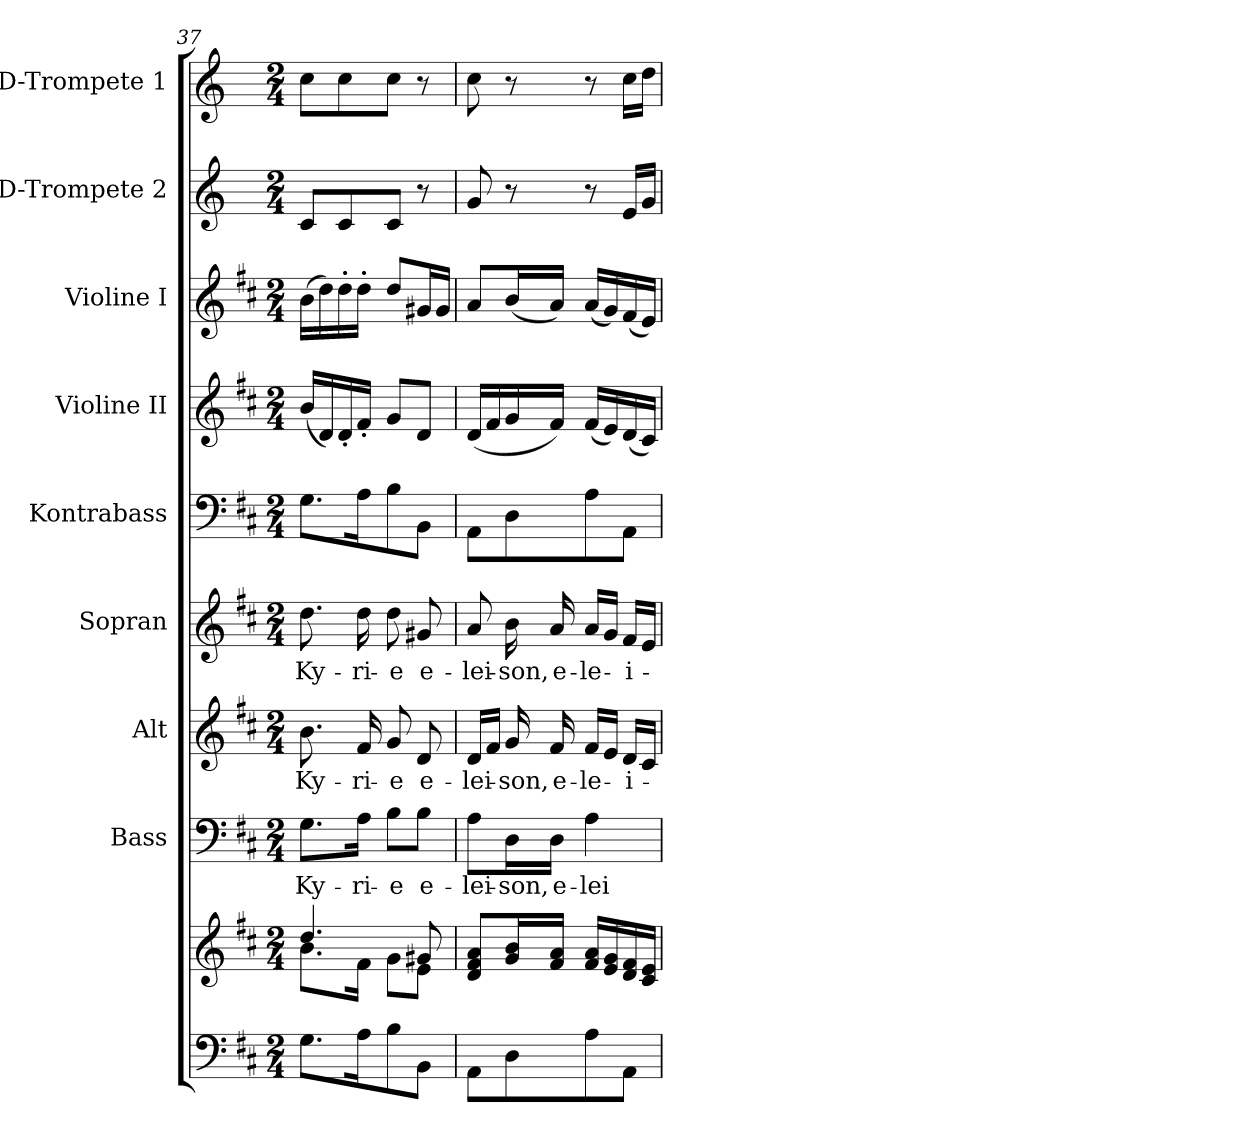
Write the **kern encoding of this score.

**kern	**kern	**kern	**text	**kern	**text	**kern	**text	**kern	**kern	**kern	**kern	**kern
*part9	*part9	*part8	*part8	*part7	*part7	*part6	*part6	*part5	*part4	*part3	*part2	*part1
*staff10	*staff9	*staff8	*staff8	*staff7	*staff7	*staff6	*staff6	*staff5	*staff4	*staff3	*staff2	*staff1
*	*	*I"Bass	*	*I"Alt	*	*I"Sopran	*	*I"Kontrabass	*I"Violine II	*I"Violine I	*I"D-Trompete 2	*I"D-Trompete 1
*	*	*I'B.	*	*I'A.	*	*I'S.	*	*I'Kb.	*I'Vl. II	*I'Vl. I	*I'D Trp. 2	*I'D Trp. 1
!!LO:PB:g=z
*clefF4	*clefG2	*clefF4	*	*clefG2	*	*clefG2	*	*clefF4	*clefG2	*clefG2	*clefG2	*clefG2
*	*	*	*	*	*	*	*	*ITrd7c12	*	*	*ITrd-1c-2	*ITrd-1c-2
*k[f#c#]	*k[f#c#]	*k[f#c#]	*	*k[f#c#]	*	*k[f#c#]	*	*k[f#c#]	*k[f#c#]	*k[f#c#]	*k[f#c#]	*k[f#c#]
*D:	*D:	*D:	*	*D:	*	*D:	*	*D:	*D:	*D:	*D:	*D:
*M2/4	*M2/4	*M2/4	*	*M2/4	*	*M2/4	*	*M2/4	*M2/4	*M2/4	*M2/4	*M2/4
=37	=37	=37	=37	=37	=37	=37	=37	=37	=37	=37	=37	=37
*	*^	*	*	*	*	*	*	*	*	*	*	*
!	!	!	!	!LO:LY:b	!	!LO:LY:b	!	!LO:LY:b	!	!	!	!	!
8.G\L	4.dd/	8.b\L	8.G\L	Ky-	8.b\	Ky-	8.dd\	Ky-	8.GG\L	(<16b/LL	(>16b\LL	8d/L	8dd\L
.	.	.	.	.	.	.	.	.	.	16d/)	16dd\)	.	.
.	.	.	.	.	.	.	.	.	.	16d'</	16dd'>\	8d/	8dd\
!	!	!	!	!LO:LY:b	!	!LO:LY:b	!	!LO:LY:b	!	!	!	!	!
16A\k	.	16f#\Jk	16A\Jk	-ri-	16f#/	-ri-	16dd\	-ri-	16AA\k	16f#'</JJ	16dd'>\JJ	.	.
!	!	!	!	!LO:LY:b	!	!LO:LY:b	!	!LO:LY:b	!	!	!	!	!
8B\	.	8g\L	8B\L	-e	8g/	-e	8dd\	-e	8BB\	8g/L	8dd/L	8d/J	8dd\J
!	!	!	!	!LO:LY:b	!	!LO:LY:b	!	!LO:LY:b	!	!	!	!	!
8BB\J	8g#X/	8e\J	8B\J	e-	8d/	e-	8g#X/	e-	8BBB\J	8d/J	16g#X/L	8r	8r
.	.	.	.	.	.	.	.	.	.	.	16g#/JJ	.	.
*	*v	*v	*	*	*	*	*	*	*	*	*	*	*
=38	=38	=38	=38	=38	=38	=38	=38	=38	=38	=38	=38	=38
!	!	!	!LO:LY:b	!	!LO:LY:b	!	!LO:LY:b	!	!	!	!	!
8AA\L	8d/ 8f#/ 8a/L	8A\L	-lei-	16d/LL	-lei-	8a/	-lei-	8AAA\L	(<16d/LL	8a/L	8a/	8dd\
.	.	.	.	16f#/JJ	.	.	.	.	16f#/	.	.	.
!	!	!	!LO:LY:b	!	!LO:LY:b	!	!LO:LY:b	!	!	!	!	!
8D\	16g/ 16b/L	16D\L	-son,	16g/	-son,	16b\	-son,	8DD\	16g/	(<16b/L	8r	8r
!	!	!	!LO:LY:b	!	!LO:LY:b	!	!LO:LY:b	!	!	!	!	!
.	16f#/ 16a/JJ	16D\JJ	e-	16f#/	e-	16a/	e-	.	16f#/JJ)	16a/JJ)	.	.
!	!	!	!LO:LY:b	!	!LO:LY:b	!	!LO:LY:b	!	!	!	!	!
8A\	16f#/ 16a/LL	4A\	-lei-	16f#/LL	-le-	16a/LL	-le-	8AA\	(<16f#/LL	(<16a/LL	8r	8r
.	16e/ 16g/	.	.	16e/JJ	.	16g/JJ	.	.	16e/)	16g/)	.	.
!	!	!	!	!	!LO:LY:b	!	!LO:LY:b	!	!	!	!	!
8AA\J	16d/ 16f#/	.	.	16d/LL	-i-	16f#/LL	-i-	8AAA\J	(<16d/	(<16f#/	16f#/LL	16dd\LL
.	16c#/ 16e/JJ	.	.	16c#/JJ	.	16e/JJ	.	.	16c#/JJ)	16e/JJ)	16a/JJ	16ee\JJ
=	=	=	=	=	=	=	=	=	=	=	=	=
*-	*-	*-	*-	*-	*-	*-	*-	*-	*-	*-	*-	*-
